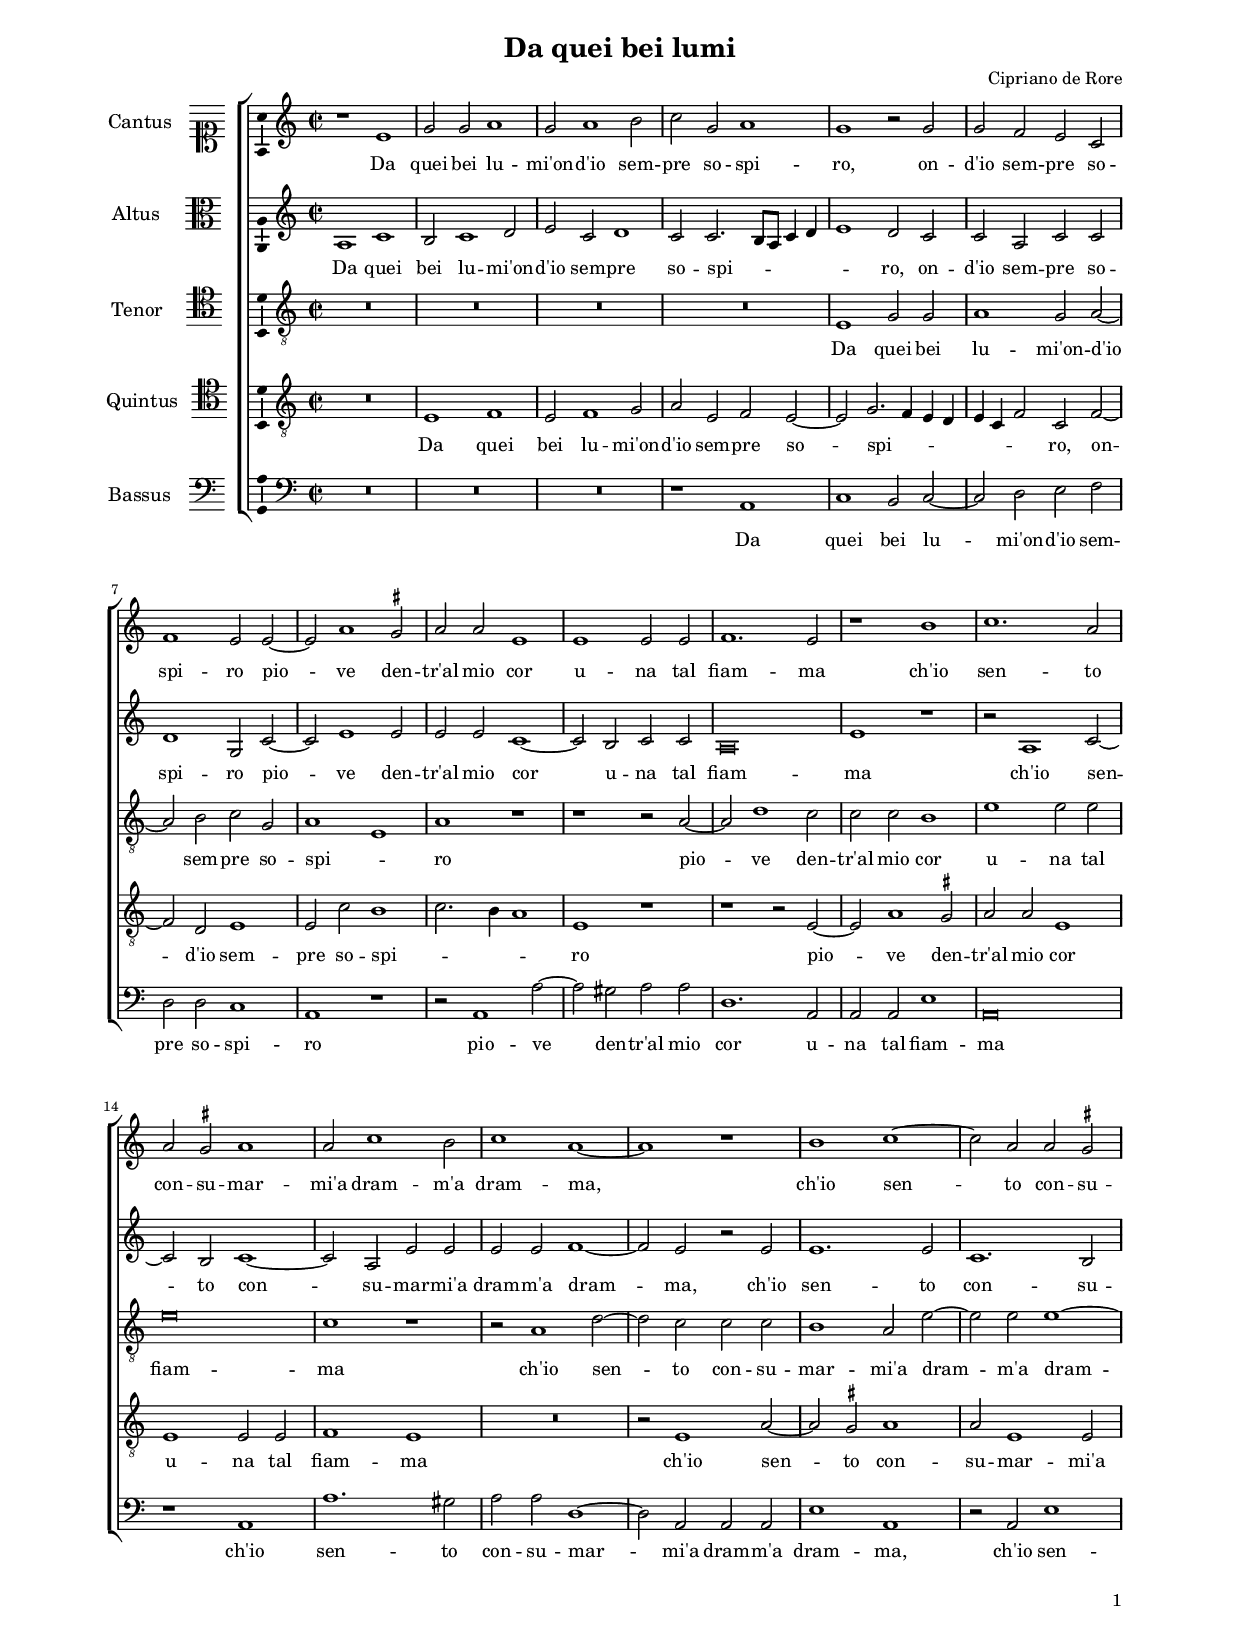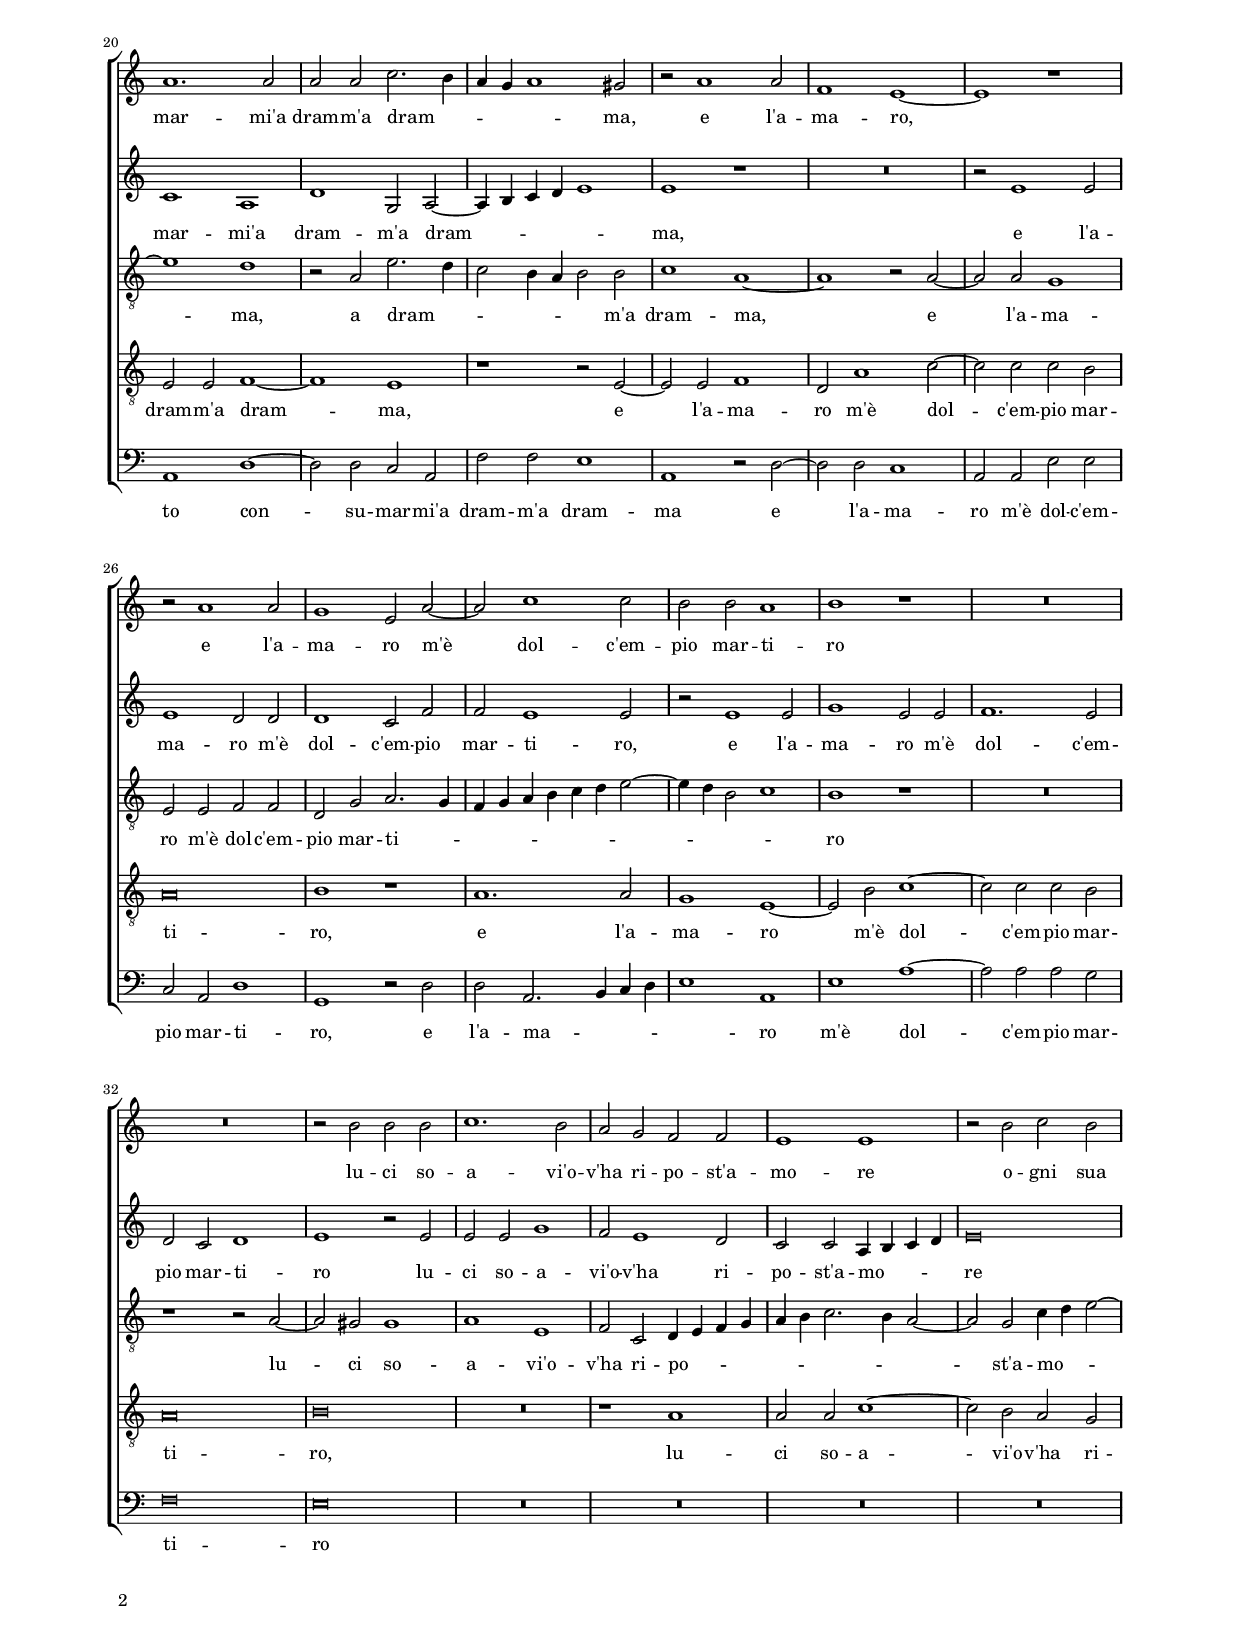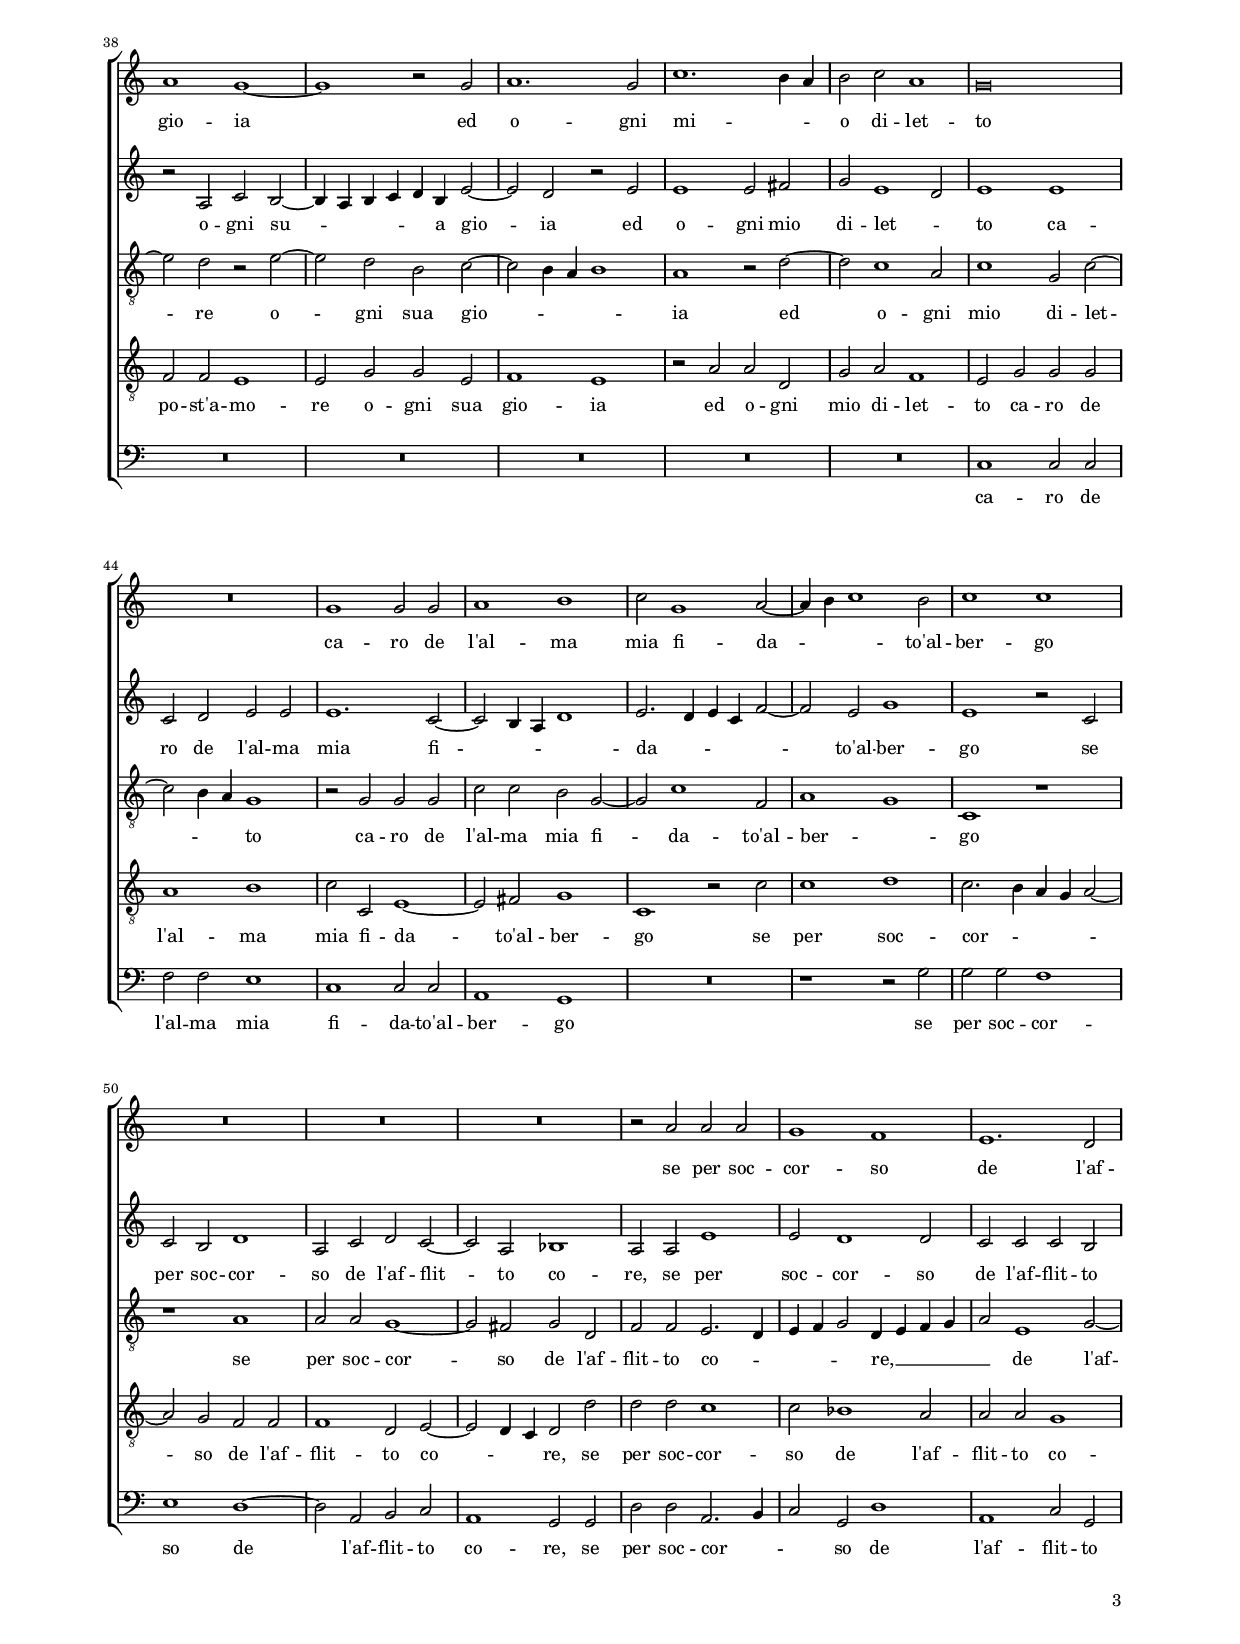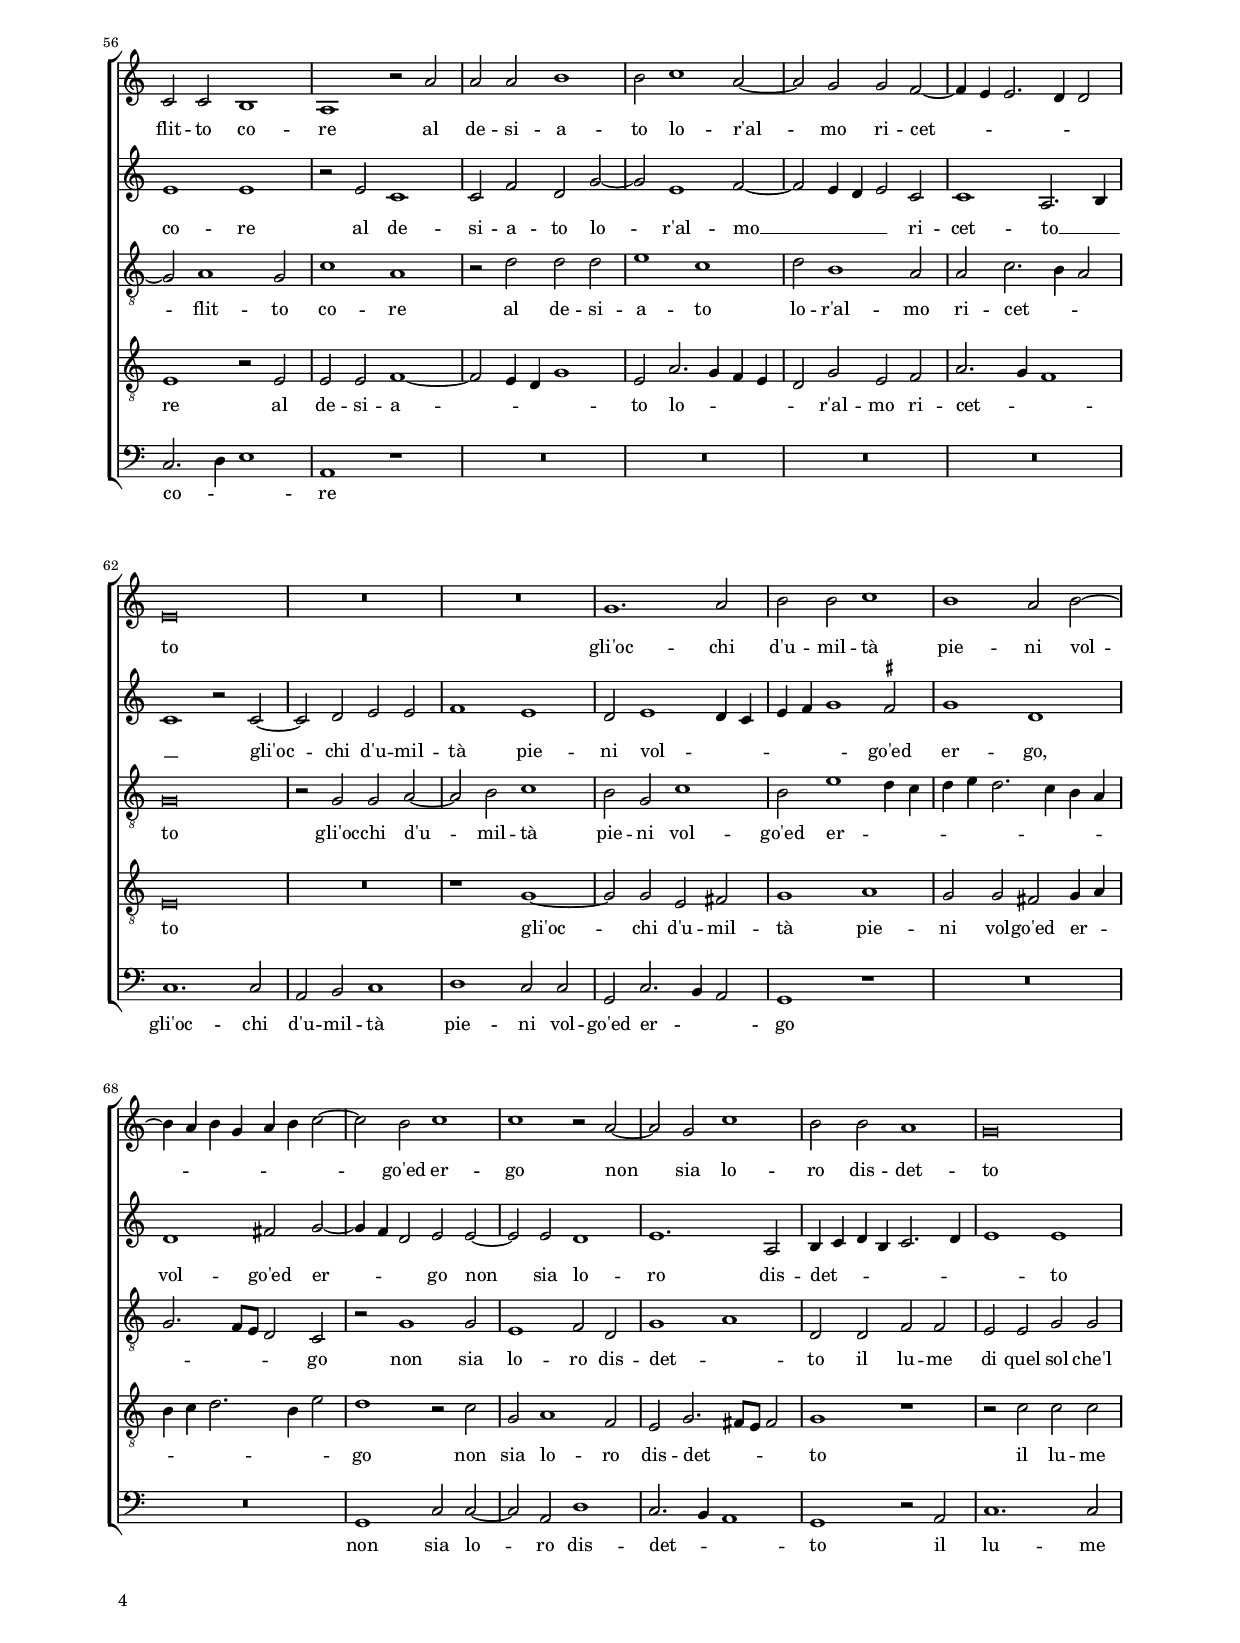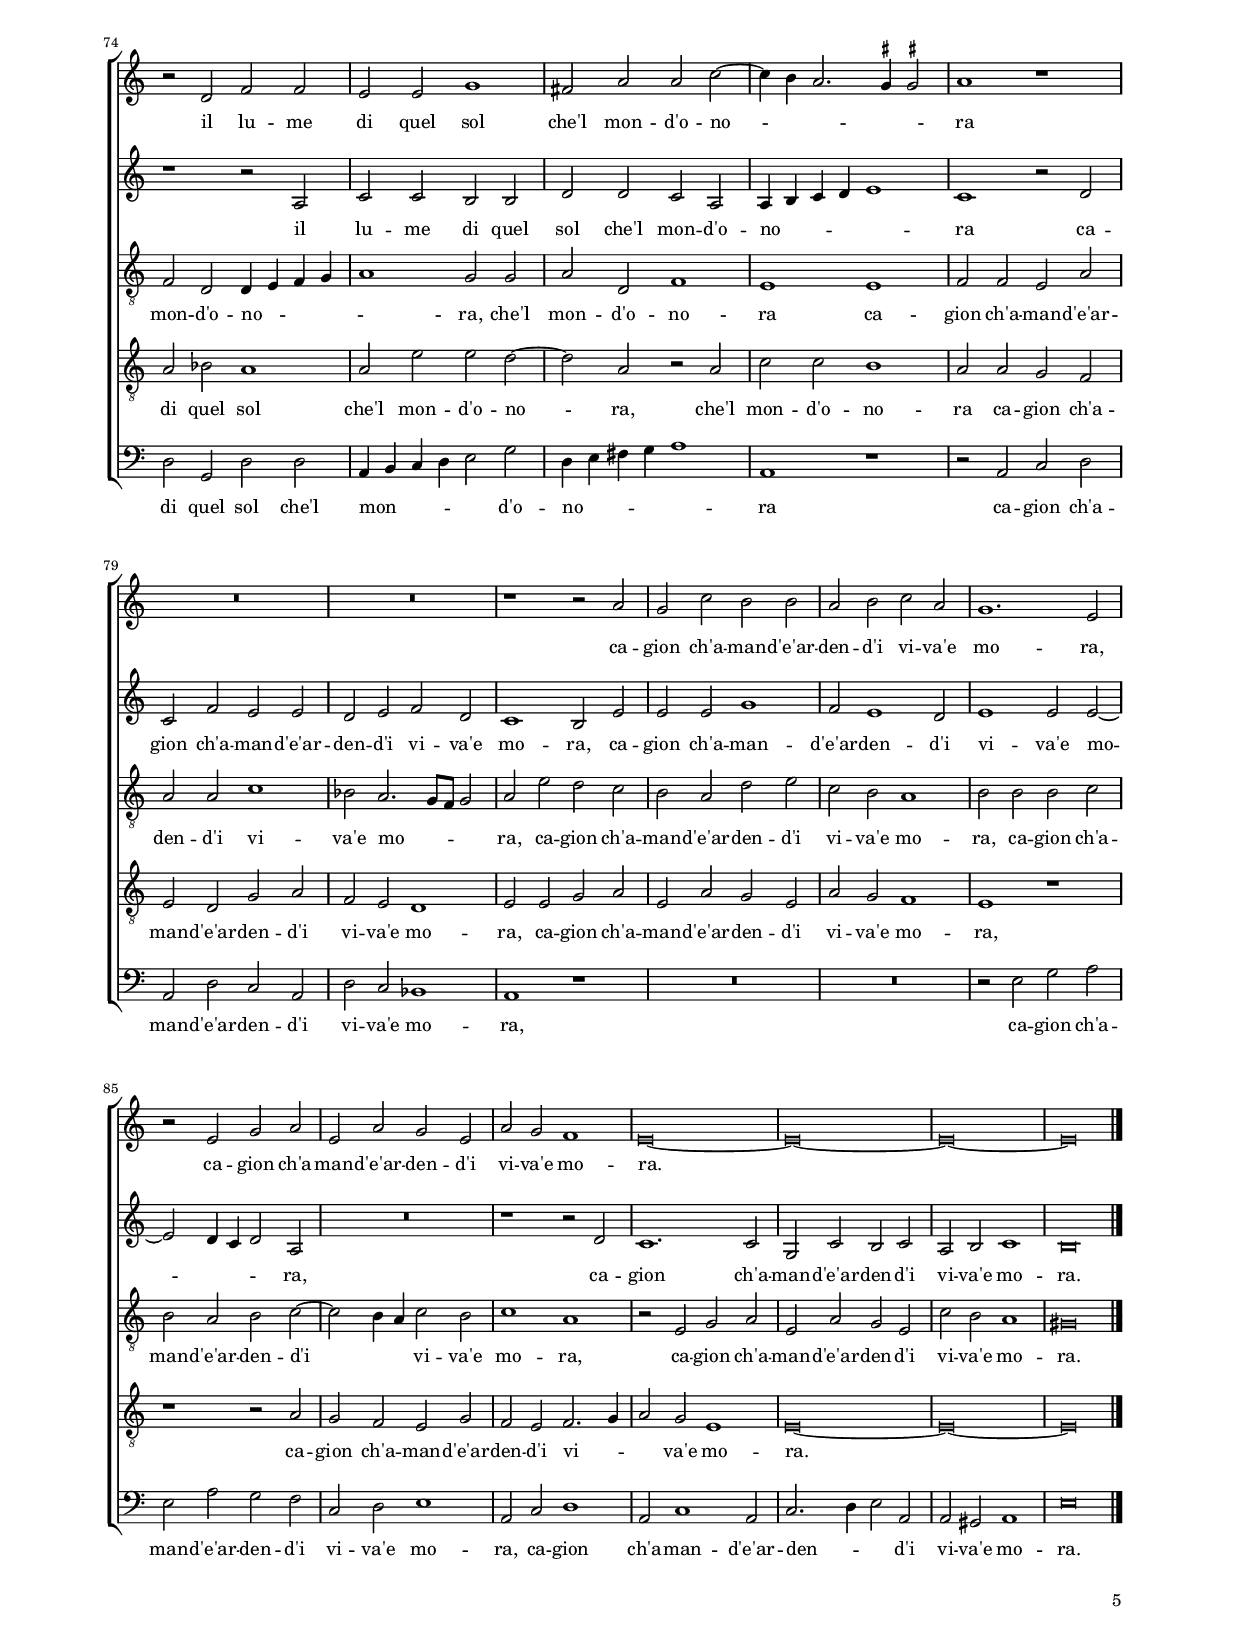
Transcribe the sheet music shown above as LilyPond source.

\header
{
  title="Da quei bei lumi"
  composer="Cipriano de Rore"
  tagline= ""
}

\version "2.20.0"
\include "deutsch.ly"
#(set-global-staff-size 15)
% #(set-default-paper-size "letter")
#(ly:set-option 'point-and-click #f)

	
\paper
	{
	top-margin = 1.8 \cm
	bottom-margin = 1.2 \cm
	left-margin = 2 \cm
	right-margin = 2 \cm
	ragged-bottom = ##f
	ragged-last-bottom = ##f
	print-page-number = ##f
	system-system-spacing = #'((basic-distance . 17) (minimum-distance . 14) (padding . 7) (strechability . 150))
    oddFooterMarkup=\markup   \fill-line { "" \fromproperty #'page:page-number-string }
    evenFooterMarkup=\markup  \fill-line { \fromproperty #'page:page-number-string "" }
    last-bottom-spacing = #'((basic-distance . 12) (minimum-distance . 7) (padding . 4))
	systems-per-page = 3
%	min-systems-per-page = 3
%	print-all-headers = ##t
%	print-first-page-number = ##t
%	first-page-number = 1
	}

	
global = {
	\key c \major
	\time 2/2 \set Score.measureLength = #(ly:make-moment 2/1)
	}

	ficta = { \once \set suggestAccidentals = ##t }
	
	forget = #(define-music-function (music) (ly:music?) #{
		\accidentalStyle forget
		$music
		\accidentalStyle default
		#})
	
	m = \melisma
	me = \melismaEnd



incipitcantus = \markup { \score {
	{
	\set Staff.instrumentName = \markup { \fontsize #1 "Cantus" }
	\key c \major
	\clef soprano
	s4 \bar ""
	}
	\layout  {
	raggedright = ##t
	indent = 1.6 \cm
	line-width = 2.2\cm
	\context { \Staff \remove Time_signature_engraver }
	\override Staff.Clef.Y-extent = #'(0 . 0)
	}} \hspace #1 }
	
      
incipitaltus = \markup { \score {
	{
	\set Staff.instrumentName = \markup { \fontsize #1 "Altus" }
	\key c \major
	\clef alto
	s4 \bar ""
	}
	\layout  {
	raggedright = ##t
	indent = 1.6 \cm
	line-width = 2.2\cm
	\context { \Staff \remove Time_signature_engraver }
	\override Staff.Clef.Y-extent = #'(0 . 0)
	}} \hspace #1 }


incipittenor = \markup { \score {
	{
	\set Staff.instrumentName = \markup { \fontsize #1 "Tenor" }
	\key c \major
	\clef tenor
	s4 \bar ""
	}
	\layout  {
	raggedright = ##t
	indent = 1.6 \cm
	line-width = 2.2\cm
	\context { \Staff \remove Time_signature_engraver }
	\override Staff.Clef.Y-extent = #'(0 . 0)
	}} \hspace #1 }
      
      
incipitquintus = \markup { \score {
	{
	\set Staff.instrumentName = \markup { \fontsize #1 "Quintus" }
	\key c \major
	\clef tenor
	s4 \bar ""
	}
	\layout  {
	raggedright = ##t
	indent = 1.6 \cm
	line-width = 2.2\cm
	\context { \Staff \remove Time_signature_engraver }
	\override Staff.Clef.Y-extent = #'(0 . 0)
	}} \hspace #1 }
      
      
incipitbassus = \markup { \score {
	{
	\set Staff.instrumentName = \markup { \fontsize #1 "Bassus" }
	\key c \major
	\clef bass
	s4 \bar ""
	}
	\layout  {
	raggedright = ##t
	indent = 1.6 \cm
	line-width = 2.2\cm
	\context { \Staff \remove Time_signature_engraver }
	\override Staff.Clef.Y-extent = #'(0 . 0)
	}} \hspace #1 }


cantus =  \relative c''
	{
	r1 e,
	g2 g a1
	g2 a1 h2
	c2 g a1
%5
	g1 r2 g |
	g2 f e c
	f1 e2 e~
	e2 a1 \ficta gis2
	a2 a e1
%10
	e1 e2 e |
	f1. e2
	r1 h'
	c1. a2
	a2 \ficta gis a1
%15
	a2 c1 h2 |
	c1 a~
	a1 r
	h1 c~
	c2 a a \ficta gis
%20
	a1. a2 |
	a2 a c2. h4
	a4 g a1 gis2
	r2 a1 a2
	f1 e~
%25
	e1 r |
	r2 a1 a2
	g1 e2 a~
	a2 c1 c2
	h2 h a1
%30
	h1 r |
	R\breve
	R\breve
	r2 h h h
	c1. h2
%35
	a2 g f f |
	e1 e
	r2 h' c h
	a1 g~
	g1 r2 g
%40
	a1. g2 |
	c1. h4 a
	h2 c a1
	g\breve
	R\breve
%45
	g1 g2 g |
	a1 h
	c2 g1 a2~
	a4 h c1 h2
	c1 c
%50
	R\breve |
	R\breve
	R\breve
	r2 a a a
	g1 f
%55
	e1. d2 |
	c2 c h1
	a1 r2 a'
	a2 a h1
	h2 c1 a2~
%60
	a2 g g f~ |
	f4 e e2. d4 d2
	e\breve
	R\breve
	R\breve
%65
	g1. a2 |
	h2 h c1
	h1 a2 h~
	h4 a h g a h c2~
	c2 h c1
%70
	c1 r2 a~ |
	a2 g c1
	h2 h a1
	g\breve
	r2 d f f
%75
	e2 e g1 |
	fis2 a a c~
	c4 h a2. \ficta gis4 \ficta gis!2
	a1 r
	R\breve
%80
	R\breve |
	r1 r2 a
	g2 c h h
	a2 h c a
	g1. e2
%85
	r2 e g a |
	e a g e
	a2 g f1
	e\breve~
	e\breve~
%90
	e\breve~
	e\breve \bar "|." |
	}


altus =  \relative c'
        {
	a1 c
	h2 c1 d2
	e2 c d1
	c2 c2. h8 a c4 d
%5
	e1 d2 c |
	c2 a c c
	d1 g,2 c~ |
	c2 e1 e2
	e2 e c1~
%10
	c2 h c c |
	a\breve
	e'1 r
	r2 a,1 c2~
	c2 h c1~
%15
	c2 a e' e |
	e2 e f1~
	f2 e r e
	e1. e2
	c1. h2
%20
	c1 a |
	d1 g,2 a~
	a4 h c d e1
	e1 r
	R\breve
%25
	r2 e1 e2 |
	e1 d2 d
	d1 c2 f
	f2 e1 e2
	r2 e1 e2
%30
	g1 e2 e |
	f1. e2
	d2 c d1
	e1 r2 e
	e2 e g1
%35
	f2 e1 d2 |
	c2 c a4 h c d
	e\breve
	r2 a, c h~
	h4 a h c d h e2~
%40
	e2 d r e |
	e1 e2 fis
	g2 e1 d2
	e1 e
	c2 d e e
%45
	e1. c2~ |
	c2 h4 a d1
	e2. d4 e c f2~
	f2 e g1
	e1 r2 c
%50
	c2 h d1 |
	a2 c d c~
	c2 a b1
	a2 a e'1
	e2 d1 d2
%55
	c2 c c h |
	e1 e
	r2 e c1
	c2 f d g~
	g2 e1 f2~
%60
	f2 e4 d e2 c |
	c1 a2. h4
	c1 r2 c~
	c2 d e e
	f1 e
%65
	d2 e1 d4 c |
	e4 f g1 \ficta fis2
	g1 d
	d1 fis2 g~
	g4 f d2 e e~
%70
	e2 e d1 |
	e1. a,2
	h4 c d h c2. d4
	e1 e
	r1 r2 a,
%75
	c2 c h h |
	d2 d c a
	a4 h c d e1
	c1 r2 d
	c2 f e e
%80
	d2 e f d |
	c1 h2 e
	e2 e g1
	f2 e1 d2
	e1 e2 e~
%85
	e2 d4 c d2 a |
	R\breve
	r1 r2 d
	c1. c2
	g2 c h c
%90
	a2 h c1 |
	h\breve |
	}


tenor =  \relative c'
	{
	R\breve
	R\breve
	R\breve
	R\breve
%5
	e,1 g2 g |
	a1 g2 a~
	a2 h c g
	a1 e
	a1 r
%10
	r1 r2 a~ |
	a2 d1 c2
	c2 c h1
	e1 e2 e
	e\breve
%15
	c1 r |
	r2 a1 d2~
	d2 c c c
	h1 a2 e'~
	e2 e e1~
%20
	e1 d |
	r2 a e'2. d4
	c2 h4 a h2 h
	c1 a~
	a1 r2 a~
%25
	a2 a g1 |
	e2 e f f
	d2 g a2. g4
	f4 g a h c d e2~
	e4 d h2 c1
%30
	h1 r |
	R\breve
	r1 r2 a~
	a2 gis gis1
	a1 e
%35
	f2 c d4 e f g |
	a4 h c2. h4 a2~
	a2 g c4 d e2~
	e2 d r e~
	e2 d h c~
%40
	c2 h4 a h1 |
	a1 r2 d~
	d2 c1 a2
	c1 g2 c~
	c2 h4 a g1
%45
	r2 g g g |
	c2 c h g~
	g2 c1 f,2
	a1 g
	c,1 r
%50
	r1 a' |
	a2 a g1~
	g2 fis g d
	f2 f e2. d4
	e4 f g2 d4 e f g
%55
	a2 e1 g2~ |
	g2 a1 g2
	c1 a
	r2 d d d
	e1 c
%60
	d2 h1 a2 |
	a2 c2. h4 a2
	g\breve
	r2 g g a~
	a2 h c1
%65
	h2 g c1 |
	h2 e1 d4 c
	d4 e d2. c4 h a
	g2. f8 e d2 c
	r2 g'1 g2
%70
	e1 f2 d |
	g1 a
	d,2 d f f
	e2 e g g
	f2 d d4 e f g
%75
	a1 g2 g |
	a2 d, f1
	e1 e
	f2 f e a
	a2 a c1
%80
	b2 a2. g8 f g2 |
	a2 e' d c
	h2 a d e
	c2 h a1
	h2 h h c
%85
	h2 a h c~ |
	c2 h4 a c2 h
	c1 a
	r2 e g a
	e2 a g e
%90
	c'2 h a1 |
	gis\breve |
	}

	
quintus  =  \relative c'
	{
	R\breve
	e,1 f
	e2 f1 g2
	a2 e f e~
%5
	e2 g2. f4 e d |
	e4 c f2 c f~
	f2 d e1
	e2 c' h1
	c2. h4 a1
%10
	e1 r |
	r1 r2 e~
	e2 a1 \ficta gis2
	a2 a e1
	e1 e2 e
%15
	f1 e |
	R\breve
	r2 e1 a2~
	a2 \ficta gis a1
	a2 e1 e2
%20
	e2 e f1~ |
	f1 e
	r1 r2 e~
	e2 e f1
	d2 a'1 c2~
%25
	c2 c c h |
	a\breve
	h1 r
	a1. a2
	g1 e~
%30
	e2 h' c1~ |
	c2 c c h
	a\breve
	h\breve
	R\breve
%35
	r1 a |
	a2 a c1~
	c2 h a g
	f2 f e1
	e2 g g e
%40
	f1 e |
	r2 a a d,
	g2 a f1
	e2 g g g
	a1 h
%45
	c2 c, e1~ |
	e2 fis g1
	c,1 r2 c'
	c1 d
	c2. h4 a g a2~
%50
	a2 g f f |
	f1 d2 e~
	e2 d4 c d2 d'
	d2 d c1
	c2 b1 a2
%55
	a2 a g1 |
	e1 r2 e
	e2 e f1~
	f2 e4 d g1
	e2 a2. g4 f e
%60
	d2 g e f |
	a2. g4 f1
	e\breve
	R\breve
	r1 g~
%65
	g2 g e fis |
	g1 a
	g2 g fis g4 a
	h4 c d2. h4 e2
	d1 r2 c
%70
	g2 a1 f2 |
	e2 g2. fis8 e fis2
	g1 r
	r2 c c c
	a2 b a1
%75
	a2 e' e d~ |
	d2 a r a
	c2 c h1
	a2 a g f
	e2 d g a
%80
	f2 e d1 |
	e2 e g a
	e2 a g e
	a2 g f1
	e1 r
%85
	r1 r2 a |
	g2 f e g
	f2 e f2. g4
	a2 g e1
	e\breve~
%90
	e\breve~
	e\breve |
	}


bassus  =  \relative c
	{
	R\breve
	R\breve
	R\breve
	r1 a
%5
	c1 h2 c~ |
	c2 d e f
	d2 d c1
	a1 r
	r2 a1 a'2~ 
%10
	a2 gis a a |
	d,1. a2
	a2 a e'1
	a,\breve
	r1 a
%15
	a'1. gis2 |
	a2 a d,1~
	d2 a a a
	e'1 a,
	r2 a e'1
%20
	a,1 d~ |
	d2 d c a
	f'2 f e1
	a,1 r2 d~
	d2 d c1
%25
	a2 a e' e |
	c2 a d1
	g,1 r2 d'
	d2 a2. h4 c d
	e1 a,
%30
	e'1 a~ |
	a2 a a g
	f\breve
	e\breve
	R\breve
%35
	R\breve |
	R\breve
	R\breve
	R\breve
	R\breve
%40
	R\breve |
	R\breve
	R\breve
	c1 c2 c
	f2 f e1
%45
	c1 c2 c |
	a1 g
	R\breve
	r1 r2 g'
	g2 g f1
%50
	e1 d~ |
	d2 a h c
	a1 g2 g
	d'2 d a2. h4
	c2 g d'1
%55
	a1 c2 g |
	c2. d4 e1
	a,1 r
	R\breve
	R\breve
%60
	R\breve |
	R\breve
	c1. c2
	a2 h c1
	d1 c2 c
%65
	g2 c2. h4 a2 |
	g1 r
	R\breve
	R\breve
	g1 c2 c~
%70
	c2 a d1 |
	c2. h4 a1
	g1 r2 a
	c1. c2
	d2 g, d' d
%75
	a4 h c d e2 g |
	d4 e fis g a1
	a,1 r
	r2 a c d
	a2 d c a
%80
	d2 c b1 |
	a1 r
	R\breve
	R\breve
	r2 e' g a
%85
	e2 a g f |
	c2 d e1
	a,2 c d1
	a2 c1 a2
	c2. d4 e2 a,
%90
	a2 gis a1 |
	e'\breve |
	}

lyricscantus = \lyricmode {
	Da quei bei lu -- mi'on -- d'io sem -- pre so -- spi -- ro,
	on -- d'io sem -- pre so -- spi -- ro
	pio -- ve den -- tr'al mio cor u -- na tal fiam -- ma
	ch'io sen -- to con -- su -- mar -- mi'a dram -- m'a dram -- ma,
	ch'io sen -- to con -- su -- mar -- mi'a dram -- m'a dram -- _ _ _ _ ma,
	e l'a -- ma -- ro,
	e l'a -- ma -- ro m'è dol -- c'em -- pio mar -- ti -- ro
	lu -- ci so -- a -- vi'o -- v'ha ri -- po -- st'a -- mo -- re
	o -- gni sua gio -- ia ed o -- gni mi -- _ _ o di -- let -- to
	ca -- ro de l'al -- ma mia fi -- da -- _ _ to'al -- ber -- go
	se per soc -- cor -- so de l'af -- flit -- to co -- re
	al de -- si -- a -- to lo -- r'al -- mo ri -- cet -- _ _ _ _ to
	gli'oc -- chi d'u -- mil -- tà pie -- ni vol -- _ _ _ _ _ _ go'ed er -- go
	non sia lo -- ro dis -- det -- to
	il lu -- me di quel sol che'l mon -- d'o -- no -- _ _ _ _ ra
	ca -- gion ch'a -- man -- d'e'ar -- den -- d'i vi -- va'e mo -- ra,
	ca -- gion ch'a -- man -- d'e'ar -- den -- d'i vi -- va'e mo -- ra.
	}


lyricsaltus = \lyricmode {
	Da quei bei lu -- mi'on -- d'io sem -- pre so -- spi -- _ _ _ _ _ ro,
	on -- d'io sem -- pre so -- spi -- ro
	pio -- ve den -- tr'al mio cor u -- na tal fiam -- ma
	ch'io sen -- to con -- su -- mar -- mi'a dram -- m'a dram -- ma,
	ch'io sen -- to con -- su -- mar -- mi'a dram -- m'a dram -- _ _ _ _ ma,
	e l'a -- ma -- ro m'è dol -- c'em -- pio mar -- ti -- ro,
	e l'a -- ma -- ro m'è dol -- c'em -- pio mar -- ti -- ro
	lu -- ci so -- a -- vi'o -- v'ha ri -- po -- st'a -- mo -- _ _ _ re
	o -- gni su -- _ _ _ _ a gio -- ia ed o -- gni mio di -- let -- _ to
	ca -- ro de l'al -- ma mia fi -- _ _ _ da -- _ _ _ _ to'al -- ber -- go
	se per soc -- cor -- so de l'af -- flit -- to co -- re,
	se per soc -- cor -- so de l'af -- flit -- to co -- re
	al de -- si -- a -- to lo -- r'al -- mo __ _ _ _ ri -- cet -- to __ _ _
	gli'oc -- chi d'u -- mil -- tà pie -- ni vol -- _ _ _ _ _ go'ed er -- go,
	vol -- go'ed er -- _ _ go
	non sia lo -- ro dis -- det -- _ _ _ _ _ _ to
	il lu -- me di quel sol che'l mon -- d'o -- no -- _ _ _ _ ra
	ca -- gion ch'a -- man -- d'e'ar -- den -- d'i vi -- va'e mo -- ra,
	ca -- gion ch'a -- man -- d'e'ar -- den -- d'i vi -- va'e mo -- _ _ _ ra,
	ca -- gion ch'a -- man -- d'e'ar -- den -- d'i vi -- va'e mo -- ra.
	}


lyricstenor = \lyricmode {
	Da quei bei lu -- mi'on -- d'io sem -- pre so -- spi -- _ ro
	pio -- ve den -- tr'al mio cor u -- na tal fiam -- ma
	ch'io sen -- to con -- su -- mar -- mi'a dram -- m'a dram -- ma,
	a dram -- _ _ _ _ _ m'a dram -- ma,
	e l'a -- ma -- ro m'è dol -- c'em -- pio mar -- ti -- _ _ _ _ _ _ _ _ _ _ _ ro
	lu -- ci so -- a -- vi'o -- v'ha ri -- po -- _ _ _ _ _ _ _ _ st'a -- mo -- _ _ re
	o -- gni sua gio -- _ _ _ ia ed o -- gni mio di -- let -- _ _ to
	ca -- ro de l'al -- ma mia fi -- da -- to'al -- ber -- _ go
	se per soc -- cor -- so de l'af -- flit -- to co -- _ _ _ _ re, __ _ _ _ _ 
	de l'af -- flit -- to co -- re
	al de -- si -- a -- to lo -- r'al -- mo ri -- cet -- _ _ to
	gli'oc -- chi d'u -- mil -- tà pie -- ni vol -- go'ed er -- _ _ _ _ _ _ _ _ _ _ _ _ go
	non sia lo -- ro dis -- det -- _ to
	il lu -- me di quel sol che'l mon -- d'o -- no -- _ _ _ _ ra,
	che'l mon -- d'o -- no -- ra
	ca -- gion ch'a -- man -- d'e'ar -- den -- d'i vi -- va'e mo -- _ _ _ ra,
	ca -- gion ch'a -- man -- d'e'ar -- den -- d'i vi -- va'e mo -- ra,
	ca -- gion ch'a -- man -- d'e'ar -- den -- d'i _ _ vi -- va'e mo -- ra,
	ca -- gion ch'a -- man -- d'e'ar -- den -- d'i vi -- va'e mo -- ra.
	}


lyricsquintus = \lyricmode {
	Da quei bei lu -- mi'on -- d'io sem -- pre so -- spi -- _ _ _ _ _ _ ro,
	on -- d'io sem -- pre so -- spi -- _ _ _ ro
	pio -- ve den -- tr'al mio cor u -- na tal fiam -- ma
	ch'io sen -- to con -- su -- mar -- mi'a dram -- m'a dram -- ma,
	e l'a -- ma -- ro m'è dol -- c'em -- pio mar -- ti -- ro,
	e l'a -- ma -- ro m'è dol -- c'em -- pio mar -- ti -- ro,
	lu -- ci so -- a -- vi'o -- v'ha ri -- po -- st'a -- mo -- re
	o -- gni sua gio -- ia ed o -- gni mio di -- let -- to
	ca -- ro de l'al -- ma mia fi -- da -- to'al -- ber -- go
	se per soc -- cor -- _ _ _ _ so de l'af -- flit -- to co -- _ _ re,
	se per soc -- cor -- so de l'af -- flit -- to co -- re
	al de -- si -- a -- _ _ _ to lo -- _ _ _ _ r'al -- mo ri -- cet -- _ _ to
	gli'oc -- chi d'u -- mil -- tà pie -- ni vol -- go'ed er -- _ _ _ _ _ _ go
	non sia lo -- ro dis -- det -- _ _ _ to
	il lu -- me di quel sol che'l mon -- d'o -- no -- ra,
	che'l mon -- d'o -- no -- ra
	ca -- gion ch'a -- man -- d'e'ar -- den -- d'i vi -- va'e mo -- ra,
	ca -- gion ch'a -- man -- d'e'ar -- den -- d'i vi -- va'e mo -- ra,
	ca -- gion ch'a -- man -- d'e'ar -- den -- d'i vi -- _ _ va'e mo -- ra.
	}


lyricsbassus = \lyricmode {
	Da quei bei lu -- mi'on -- d'io sem -- pre so -- spi -- ro
	pio -- ve den -- tr'al mio cor u -- na tal fiam -- ma
	ch'io sen -- to con -- su -- mar -- mi'a dram -- m'a dram -- ma,
	ch'io sen -- to con -- su -- mar -- mi'a dram -- m'a dram -- ma
	e l'a -- ma -- ro m'è dol -- c'em -- pio mar -- ti -- ro,
	e l'a -- ma -- _ _ _ _ ro m'è dol -- c'em -- pio mar -- ti -- ro
	ca -- ro de l'al -- ma mia fi -- da -- to'al -- ber -- go
	se per soc -- cor -- so de l'af -- flit -- to co -- re,
	se per soc -- cor -- _ _ so de l'af -- flit -- to co -- _ _ re
	gli'oc -- chi d'u -- mil -- tà pie -- ni vol -- go'ed er -- _ _ go
	non sia lo -- ro dis -- det -- _ _ to
	il lu -- me di quel sol che'l mon -- _ _ _ _ d'o -- no -- _ _ _ _ ra
	ca -- gion ch'a -- man -- d'e'ar -- den -- d'i vi -- va'e mo -- ra,
	ca -- gion ch'a -- man -- d'e'ar -- den -- d'i vi -- va'e mo -- ra,
	ca -- gion ch'a -- man -- d'e'ar -- den -- _ _ d'i vi -- va'e mo -- ra.
	}


\score
{  
  % \transpose {
	\new ChoirStaff \with { \override StaffGrouper.staff-staff-spacing.basic-distance = #12 }
	<<

	\new Staff << \global
	\new Voice="v1" {
		\set Staff.instrumentName=\incipitcantus
%		\set Staff.instrumentName= "S"
		\set Staff.midiInstrument = "reed organ"
		\clef violin
		\cantus }
	\new Lyrics \lyricsto "v1" {\lyricscantus }
	>>


	\new Staff << \global
	\new Voice="v2" {
		\set Staff.instrumentName=\incipitaltus
%		\set Staff.instrumentName= "A"
		\set Staff.midiInstrument = "reed organ"
		\clef violin 
		\altus}
	\new Lyrics \lyricsto "v2" {\lyricsaltus }
	>>


	\new Staff << \global
	\new Voice="v3" {
		\set Staff.instrumentName=\incipittenor
%		\set Staff.instrumentName= "T"
		\set Staff.midiInstrument = "reed organ"
		\clef "G_8"
		\tenor }
	\new Lyrics \lyricsto "v3" {\lyricstenor }
	>>


	\new Staff << \global
	\new Voice="v5" {
		\set Staff.instrumentName=\incipitquintus
%		\set Staff.instrumentName= "Q"
		\set Staff.midiInstrument = "reed organ"
		\clef "G_8"
		\quintus}
	\new Lyrics \lyricsto "v5" {\lyricsquintus }
	>>


	\new Staff << \global
	\new Voice="v4" {
		\set Staff.instrumentName=\incipitbassus
%		\set Staff.instrumentName= "B"
		\set Staff.midiInstrument = "reed organ"
		\clef bass 
		\bassus }
	\new Lyrics \lyricsto "v4" {\lyricsbassus}
	>>

	>>
	% } % transpose

	\layout
	{
	indent = 2.2 \cm
	\context { \Lyrics \override VerticalAxisGroup.nonstaff-relatedstaff-spacing.padding = #1.5 }
	\context { \Staff \override TimeSignature.break-visibility = #end-of-line-invisible }
    \context { \Staff \consists "Ambitus_engraver" }
	\context { \Score \override BarNumber.padding = #2 }
	\context { \Voice \override NoteHead.style = #'baroque }
	}
	
\midi
	{
    	\tempo 2 = 90
	}
	
}


% EOF
